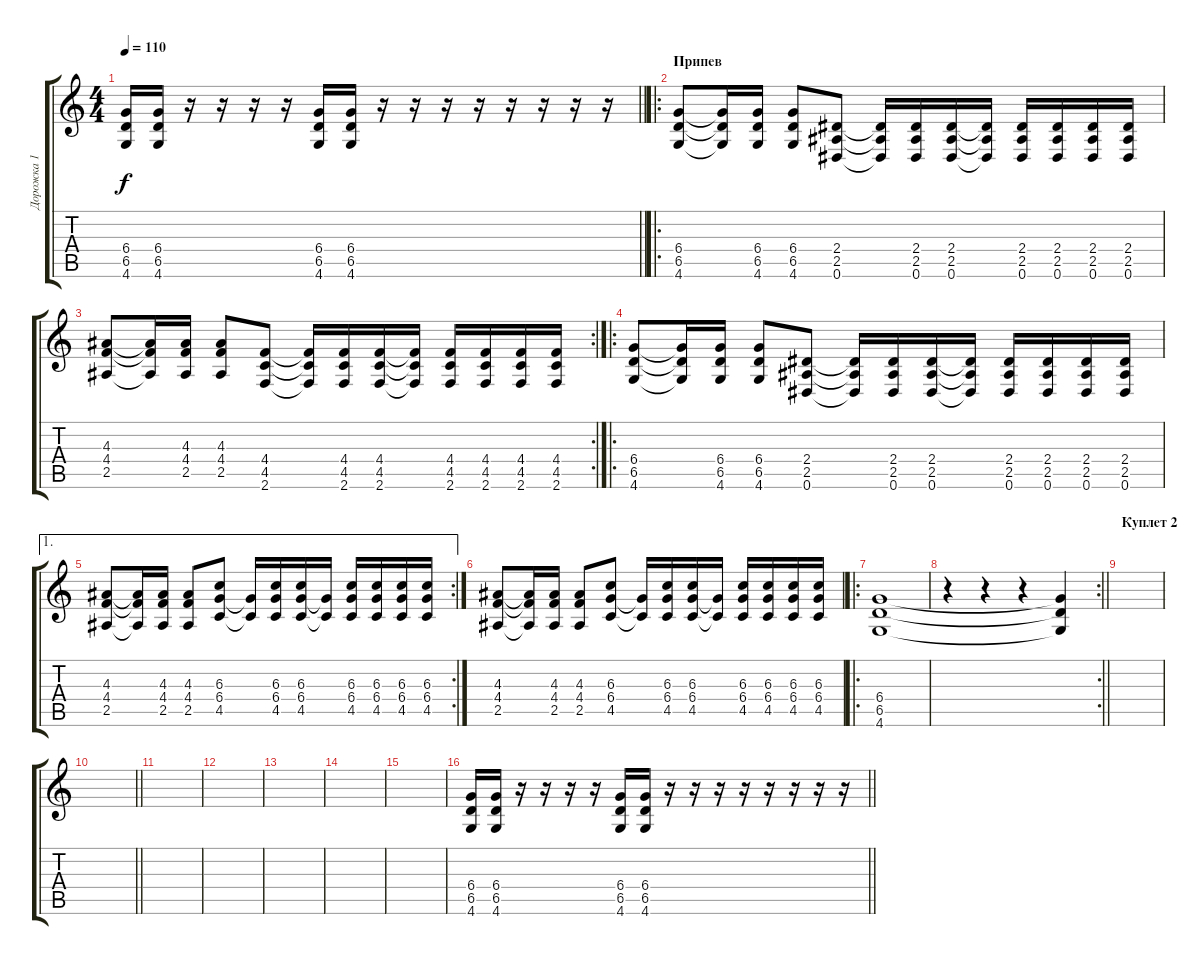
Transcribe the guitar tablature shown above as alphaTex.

\track ("Дорожка 1" "Дорожка 1") {instrument overdrivenguitar}
\staff {score tabs}
\tuning (Eb4 Bb3 Gb3 Db3 Ab2 Eb2) {hide}
\ts (4 4)
\tempo 110
\clef g2
\barLineRight lightlight
\ks c
(6.4 6.5 4.6).16{dy f instrument overdrivenguitar} (6.4 6.5 4.6).16 r.16 r.16 r.16 r.16 (6.4 6.5 4.6).16 (6.4 6.5 4.6).16 r.16 r.16 r.16 r.16 r.16 r.16 r.16 r.16 |
\ro
\section ("" "Припев")
(6.4 6.5 4.6).8 (6.4{t} 6.5{t} 4.6{t}).16 (6.4 6.5 4.6).16 (6.4 6.5 4.6).8 (2.4 2.5 0.6).8 (2.4{t} 2.5{t} 0.6{t}).16 (2.4 2.5 0.6).16 (2.4 2.5 0.6).16 (2.4{t} 2.5{t} 0.6{t}).16 (2.4 2.5 0.6).16 (2.4 2.5 0.6).16 (2.4 2.5 0.6).16 (2.4 2.5 0.6).16 |
\rc 2
(4.3 4.4 2.5).8 (4.3{t} 4.4{t} 2.5{t}).16 (4.3 4.4 2.5).16 (4.3 4.4 2.5).8 (4.4 4.5 2.6).8 (4.4{t} 4.5{t} 2.6{t}).16 (4.4 4.5 2.6).16 (4.4 4.5 2.6).16 (4.4{t} 4.5{t} 2.6{t}).16 (4.4 4.5 2.6).16 (4.4 4.5 2.6).16 (4.4 4.5 2.6).16 (4.4 4.5 2.6).16 |
\ro
(6.4 6.5 4.6).8 (6.4{t} 6.5{t} 4.6{t}).16 (6.4 6.5 4.6).16 (6.4 6.5 4.6).8 (2.4 2.5 0.6).8 (2.4{t} 2.5{t} 0.6{t}).16 (2.4 2.5 0.6).16 (2.4 2.5 0.6).16 (2.4{t} 2.5{t} 0.6{t}).16 (2.4 2.5 0.6).16 (2.4 2.5 0.6).16 (2.4 2.5 0.6).16 (2.4 2.5 0.6).16 |
\ae 1
\rc 2
(4.3 4.4 2.5).8 (4.3{t} 4.4{t} 2.5{t}).16 (4.3 4.4 2.5).16 (4.3 4.4 2.5).8 (6.3 6.4 4.5).8 (6.4{t} 4.5{t}).16 (6.3 6.4 4.5).16 (6.3 6.4 4.5).16 (6.4{t} 4.5{t}).16 (6.3 6.4 4.5).16 (6.3 6.4 4.5).16 (6.3 6.4 4.5).16 (6.3 6.4 4.5).16 |
(4.3 4.4 2.5).8 (4.3{t} 4.4{t} 2.5{t}).16 (4.3 4.4 2.5).16 (4.3 4.4 2.5).8 (6.3 6.4 4.5).8 (6.4{t} 4.5{t}).16 (6.3 6.4 4.5).16 (6.3 6.4 4.5).16 (6.4{t} 4.5{t}).16 (6.3 6.4 4.5).16 (6.3 6.4 4.5).16 (6.3 6.4 4.5).16 (6.3 6.4 4.5).16 |
\ro
(6.4 6.5 4.6).1 |
\rc 2
\barLineRight lightlight
r.4 r.4 r.4 (6.4{t} 6.5{t} 4.6{t}).4 |
\section ("" "Куплет 2")
|
\barLineRight lightlight
|
|
|
|
|
|
\barLineRight lightlight
(6.4 6.5 4.6).16{instrument overdrivenguitar} (6.4 6.5 4.6).16 r.16 r.16 r.16 r.16 (6.4 6.5 4.6).16 (6.4 6.5 4.6).16 r.16 r.16 r.16 r.16 r.16 r.16 r.16 r.16
